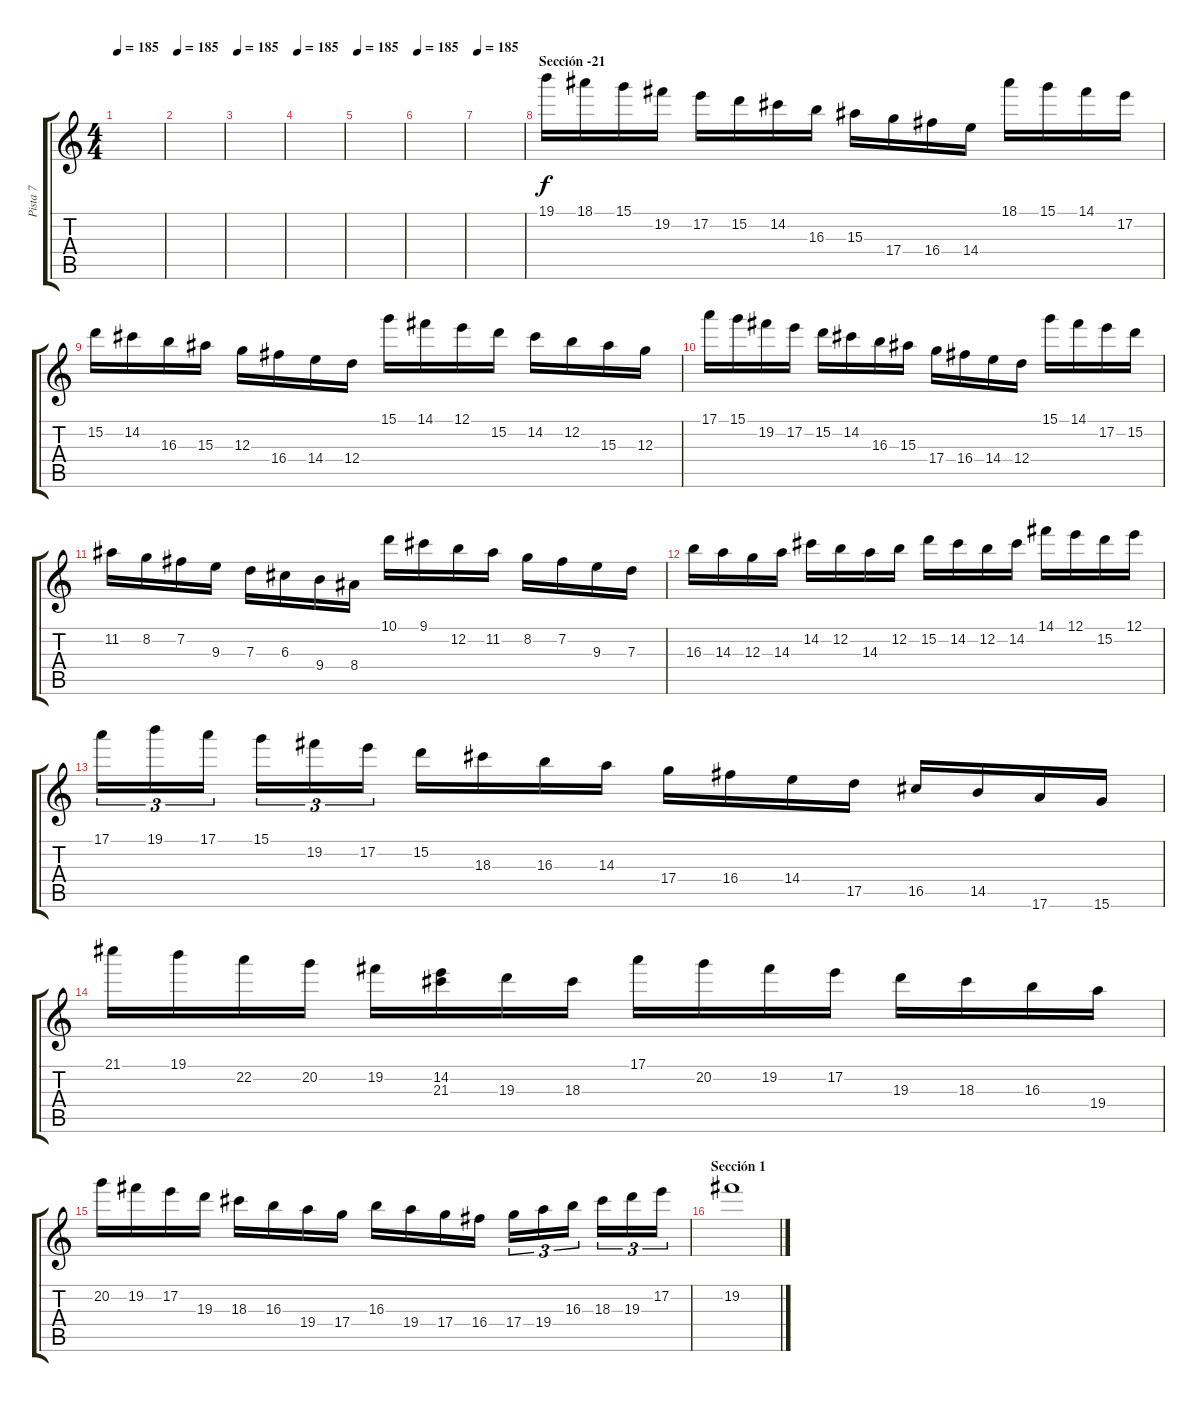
\track ("Pista 7" "Pista 7") {instrument overdrivenguitar}
\staff {score tabs}
\tuning (E4 B3 G3 D3 A2 E2) {hide}
\ts (4 4)
\tempo 185
\clef g2
\ks c
|
\tempo 185
|
\tempo 185
|
\tempo 185
|
\tempo 185
|
\tempo 185
|
\tempo 185
|
\section ("" "Sección -21")
19.1.16 18.1.16 15.1.16 19.2.16 17.2.16 15.2.16 14.2.16 16.3.16 15.3.16 17.4.16 16.4.16 14.4.16 18.1.16 15.1.16 14.1.16 17.2.16 |
15.2.16 14.2.16 16.3.16 15.3.16 12.3.16 16.4.16 14.4.16 12.4.16 15.1.16 14.1.16 12.1.16 15.2.16 14.2.16 12.2.16 15.3.16 12.3.16 |
17.1.16 15.1.16 19.2.16 17.2.16 15.2.16 14.2.16 16.3.16 15.3.16 17.4.16 16.4.16 14.4.16 12.4.16 15.1.16 14.1.16 17.2.16 15.2.16 |
11.2.16 8.2.16 7.2.16 9.3.16 7.3.16 6.3.16 9.4.16 8.4.16 10.1.16 9.1.16 12.2.16 11.2.16 8.2.16 7.2.16 9.3.16 7.3.16 |
16.3.16 14.3.16 12.3.16 14.3.16 14.2.16 12.2.16 14.3.16 12.2.16 15.2.16 14.2.16 12.2.16 14.2.16 14.1.16 12.1.16 15.2.16 12.1.16 |
17.1.16{tu (3 2)} 19.1.16{tu (3 2)} 17.1.16{tu (3 2)} 15.1.16{tu (3 2)} 19.2.16{tu (3 2)} 17.2.16{tu (3 2)} 15.2.16 18.3.16 16.3.16 14.3.16 17.4.16 16.4.16 14.4.16 17.5.16 16.5.16 14.5.16 17.6.16 15.6.16 |
21.1.16 19.1.16 22.2.16 20.2.16 19.2.16 (14.2 21.3).16 19.3.16 18.3.16 17.1.16 20.2.16 19.2.16 17.2.16 19.3.16 18.3.16 16.3.16 19.4.16 |
20.2.16 19.2.16 17.2.16 19.3.16 18.3.16 16.3.16 19.4.16 17.4.16 16.3.16 19.4.16 17.4.16 16.4.16 17.4.16{tu (3 2)} 19.4.16{tu (3 2)} 16.3.16{tu (3 2)} 18.3.16{tu (3 2)} 19.3.16{tu (3 2)} 17.2.16{tu (3 2)} |
\section ("" "Sección 1")
19.2.1
